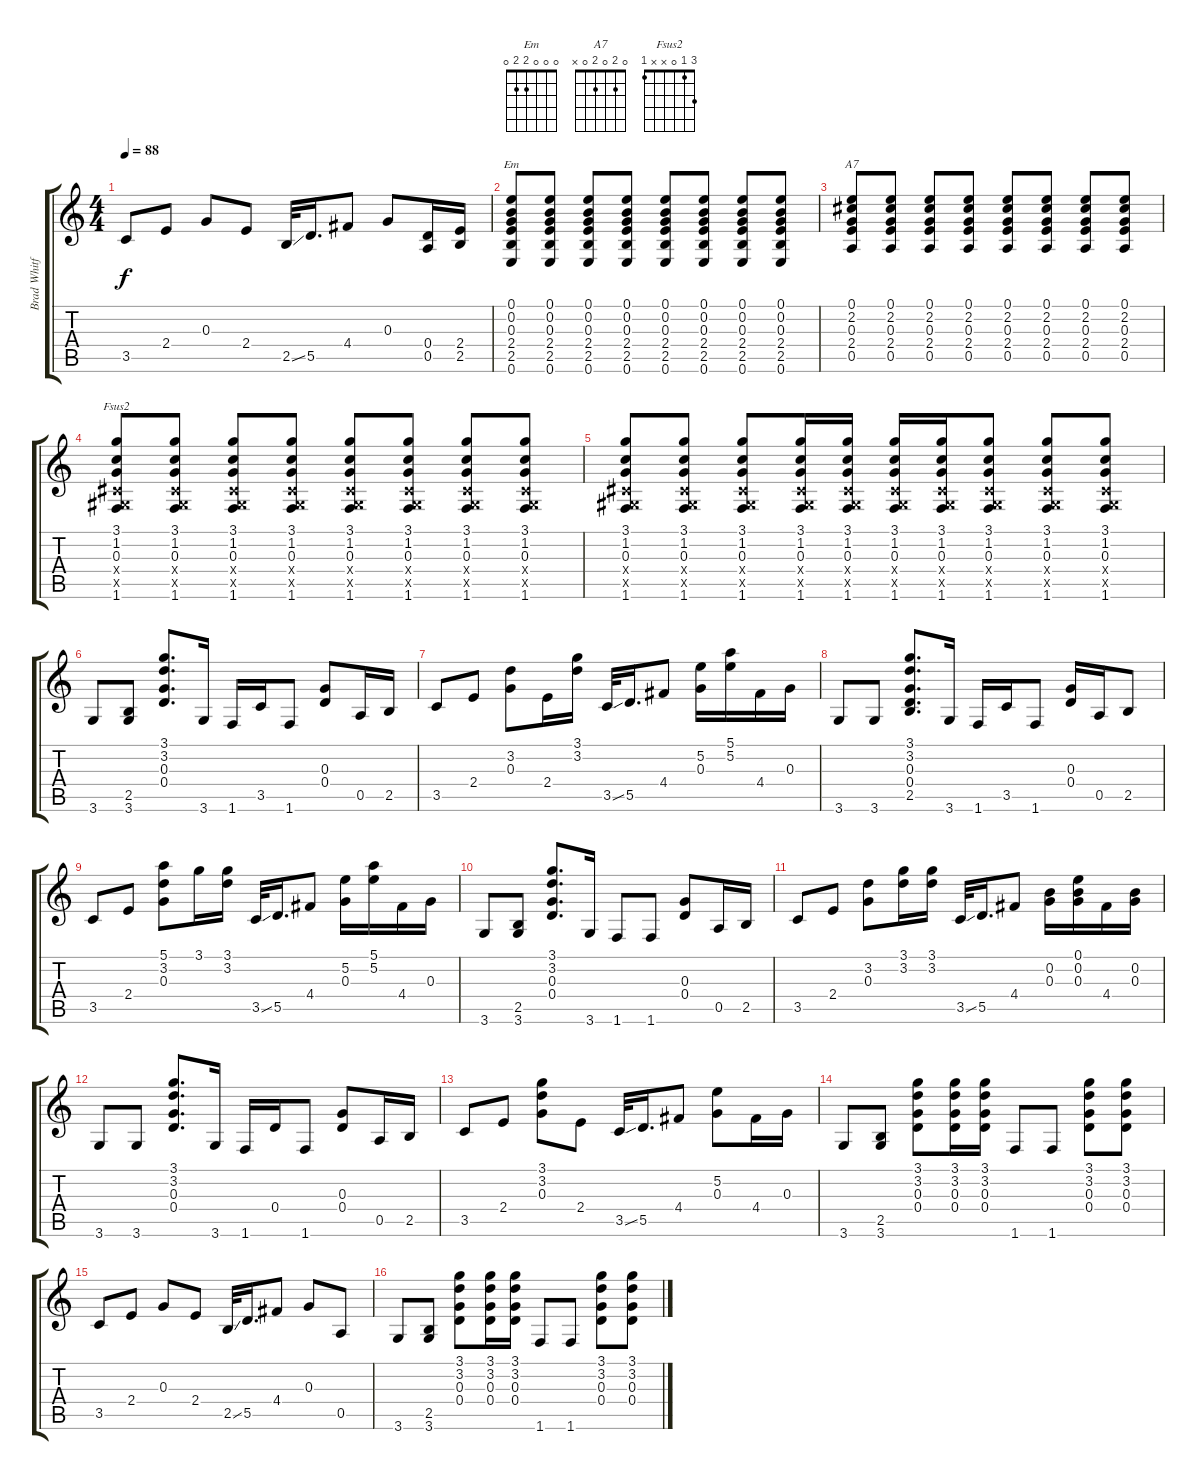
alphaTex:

\track ("Brad Whitford (Gtr. 1)" "Brad Whitf") {instrument acousticguitarsteel}
\staff {score tabs}
\tuning (E4 B3 G3 D3 A2 E2) {hide}
\chord ("Em" 0 0 0 2 2 0)
\chord ("A7" 0 2 0 2 0 x)
\chord ("Fsus2" 3 1 0 x x 1)
\ts (4 4)
\tempo 88
\clef g2
\ks c
3.5.8{dy f} 2.4.8 0.3.8 2.4.8 2.5{ss}.32 5.5.16{d} 4.4.8 0.3.8 (0.4 0.5).16 (2.4 2.5).16 |
(0.1 0.2 0.3 2.4 2.5 0.6).8{ch "Em"} (0.1 0.2 0.3 2.4 2.5 0.6).8 (0.1 0.2 0.3 2.4 2.5 0.6).8 (0.1 0.2 0.3 2.4 2.5 0.6).8 (0.1 0.2 0.3 2.4 2.5 0.6).8 (0.1 0.2 0.3 2.4 2.5 0.6).8 (0.1 0.2 0.3 2.4 2.5 0.6).8 (0.1 0.2 0.3 2.4 2.5 0.6).8 |
(0.1 2.2 0.3 2.4 0.5).8{ch "A7"} (0.1 2.2 0.3 2.4 0.5).8 (0.1 2.2 0.3 2.4 0.5).8 (0.1 2.2 0.3 2.4 0.5).8 (0.1 2.2 0.3 2.4 0.5).8 (0.1 2.2 0.3 2.4 0.5).8 (0.1 2.2 0.3 2.4 0.5).8 (0.1 2.2 0.3 2.4 0.5).8 |
(3.1 1.2 0.3 -1.4{x} -1.5{x} 1.6).8{ch "Fsus2"} (3.1 1.2 0.3 -1.4{x} -1.5{x} 1.6).8 (3.1 1.2 0.3 -1.4{x} -1.5{x} 1.6).8 (3.1 1.2 0.3 -1.4{x} -1.5{x} 1.6).8 (3.1 1.2 0.3 -1.4{x} -1.5{x} 1.6).8 (3.1 1.2 0.3 -1.4{x} -1.5{x} 1.6).8 (3.1 1.2 0.3 -1.4{x} -1.5{x} 1.6).8 (3.1 1.2 0.3 -1.4{x} -1.5{x} 1.6).8 |
(3.1 1.2 0.3 -1.4{x} -1.5{x} 1.6).8 (3.1 1.2 0.3 -1.4{x} -1.5{x} 1.6).8 (3.1 1.2 0.3 -1.4{x} -1.5{x} 1.6).8 (3.1 1.2 0.3 -1.4{x} -1.5{x} 1.6).16 (3.1 1.2 0.3 -1.4{x} -1.5{x} 1.6).16 (3.1 1.2 0.3 -1.4{x} -1.5{x} 1.6).16 (3.1 1.2 0.3 -1.4{x} -1.5{x} 1.6).16 (3.1 1.2 0.3 -1.4{x} -1.5{x} 1.6).8 (3.1 1.2 0.3 -1.4{x} -1.5{x} 1.6).8 (3.1 1.2 0.3 -1.4{x} -1.5{x} 1.6).8 |
3.6.8 (2.5 3.6).8 (3.1 3.2 0.3 0.4).8{d} 3.6.16 1.6.16 3.5.16 1.6.8 (0.3 0.4).8 0.5.16 2.5.16 |
3.5.8 2.4.8 (3.2 0.3).8 2.4.16 (3.1 3.2).16 3.5{ss}.32 5.5.16{d} 4.4.8 (5.2 0.3).16 (5.1 5.2).16 4.4.16 0.3.16 |
3.6.8 3.6.8 (3.1 3.2 0.3 0.4 2.5).8{d} 3.6.16 1.6.16 3.5.16 1.6.8 (0.3 0.4).16 0.5.16 2.5.8 |
3.5.8 2.4.8 (5.1 3.2 0.3).8 3.1.16 (3.1 3.2).16 3.5{ss}.32 5.5.16{d} 4.4.8 (5.2 0.3).16 (5.1 5.2).16 4.4.16 0.3.16 |
3.6.8 (2.5 3.6).8 (3.1 3.2 0.3 0.4).8{d} 3.6.16 1.6.8 1.6.8 (0.3 0.4).8 0.5.16 2.5.16 |
3.5.8 2.4.8 (3.2 0.3).8 (3.1 3.2).16 (3.1 3.2).16 3.5{ss}.32 5.5.16{d} 4.4.8 (0.2 0.3).16 (0.1 0.2 0.3).16 4.4.16 (0.2 0.3).16 |
3.6.8 3.6.8 (3.1 3.2 0.3 0.4).8{d} 3.6.16 1.6.16 0.4.16 1.6.8 (0.3 0.4).8 0.5.16 2.5.16 |
3.5.8 2.4.8 (3.1 3.2 0.3).8 2.4.8 3.5{ss}.32 5.5.16{d} 4.4.8 (5.2 0.3).8 4.4.16 0.3.16 |
3.6.8 (2.5 3.6).8 (3.1 3.2 0.3 0.4).8 (3.1 3.2 0.3 0.4).16 (3.1 3.2 0.3 0.4).16 1.6.8 1.6.8 (3.1 3.2 0.3 0.4).8 (3.1 3.2 0.3 0.4).8 |
3.5.8 2.4.8 0.3.8 2.4.8 2.5{ss}.32 5.5.16{d} 4.4.8 0.3.8 0.5.8 |
3.6.8 (2.5 3.6).8 (3.1 3.2 0.3 0.4).8 (3.1 3.2 0.3 0.4).16 (3.1 3.2 0.3 0.4).16 1.6.8 1.6.8 (3.1 3.2 0.3 0.4).8 (3.1 3.2 0.3 0.4).8
